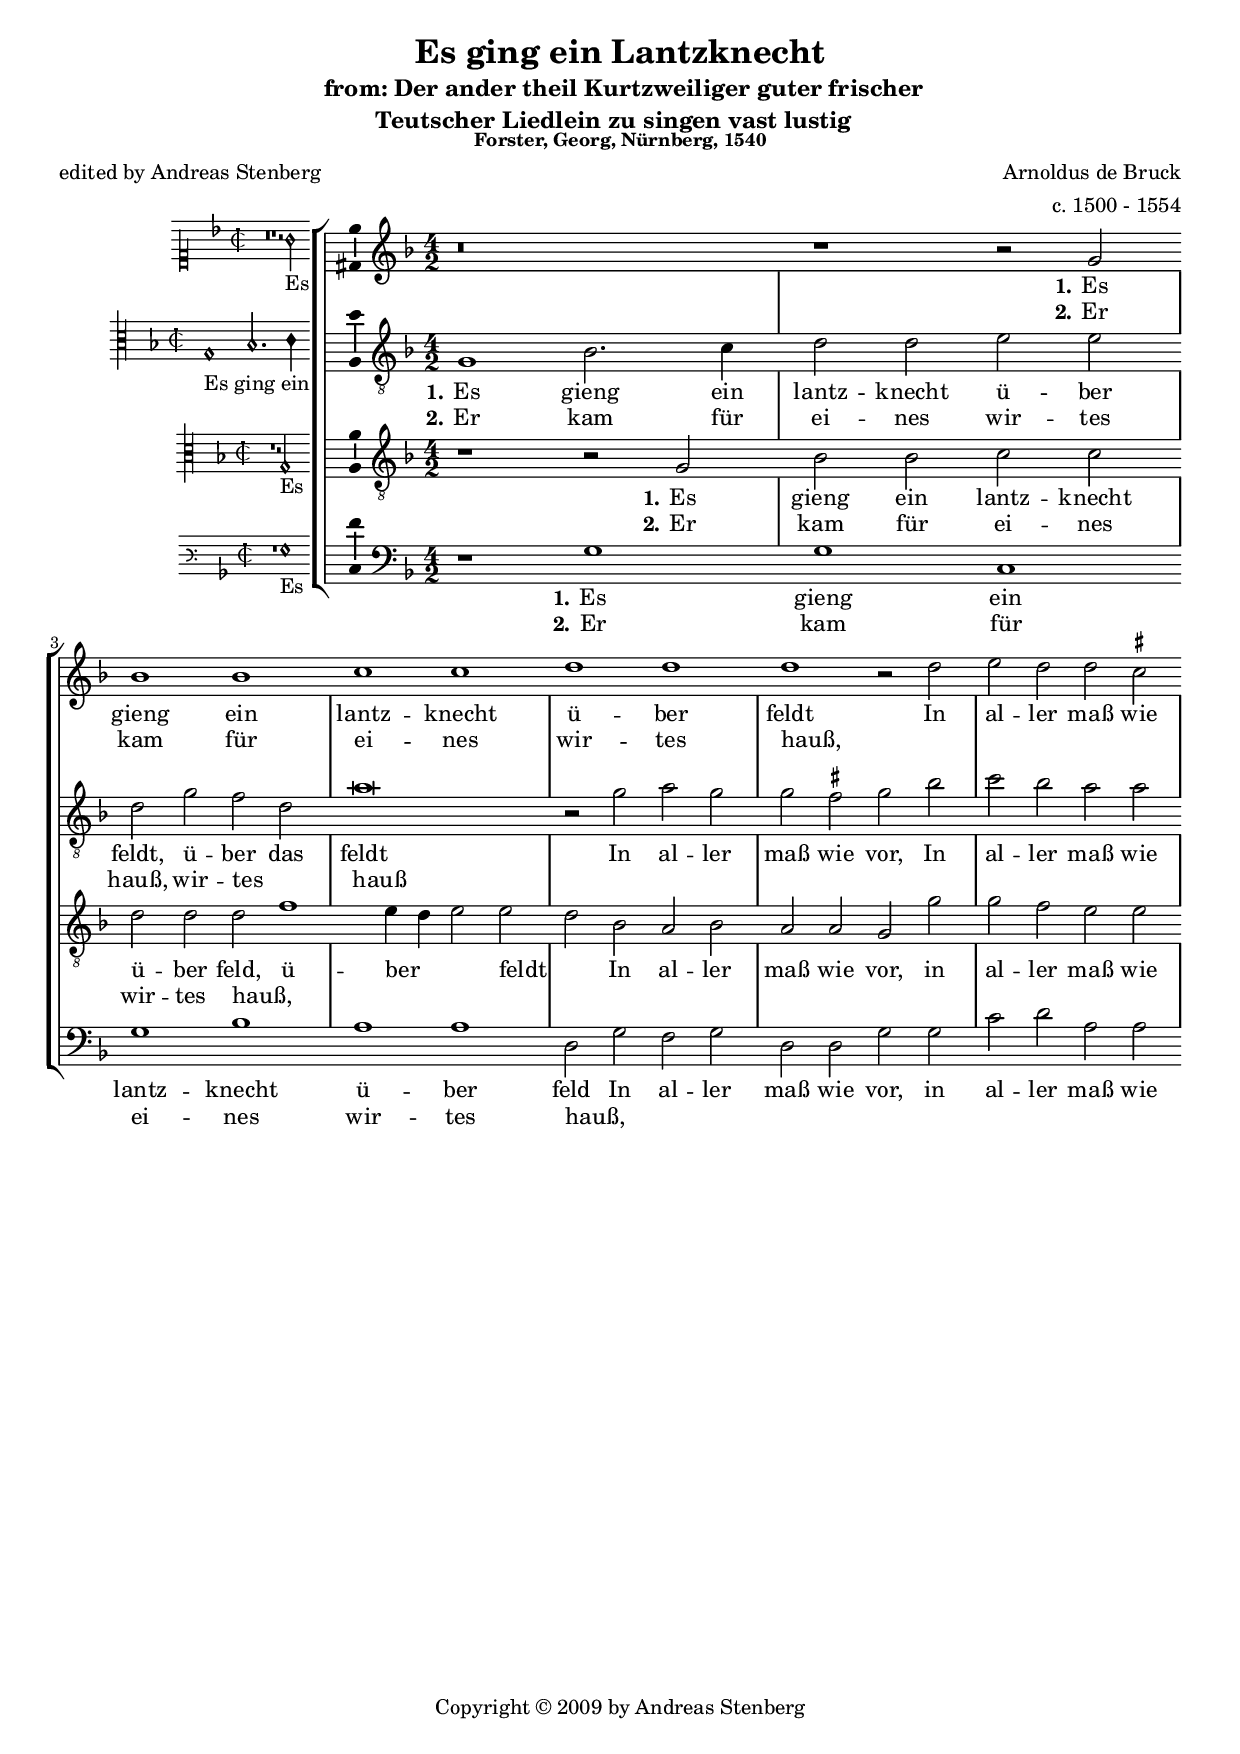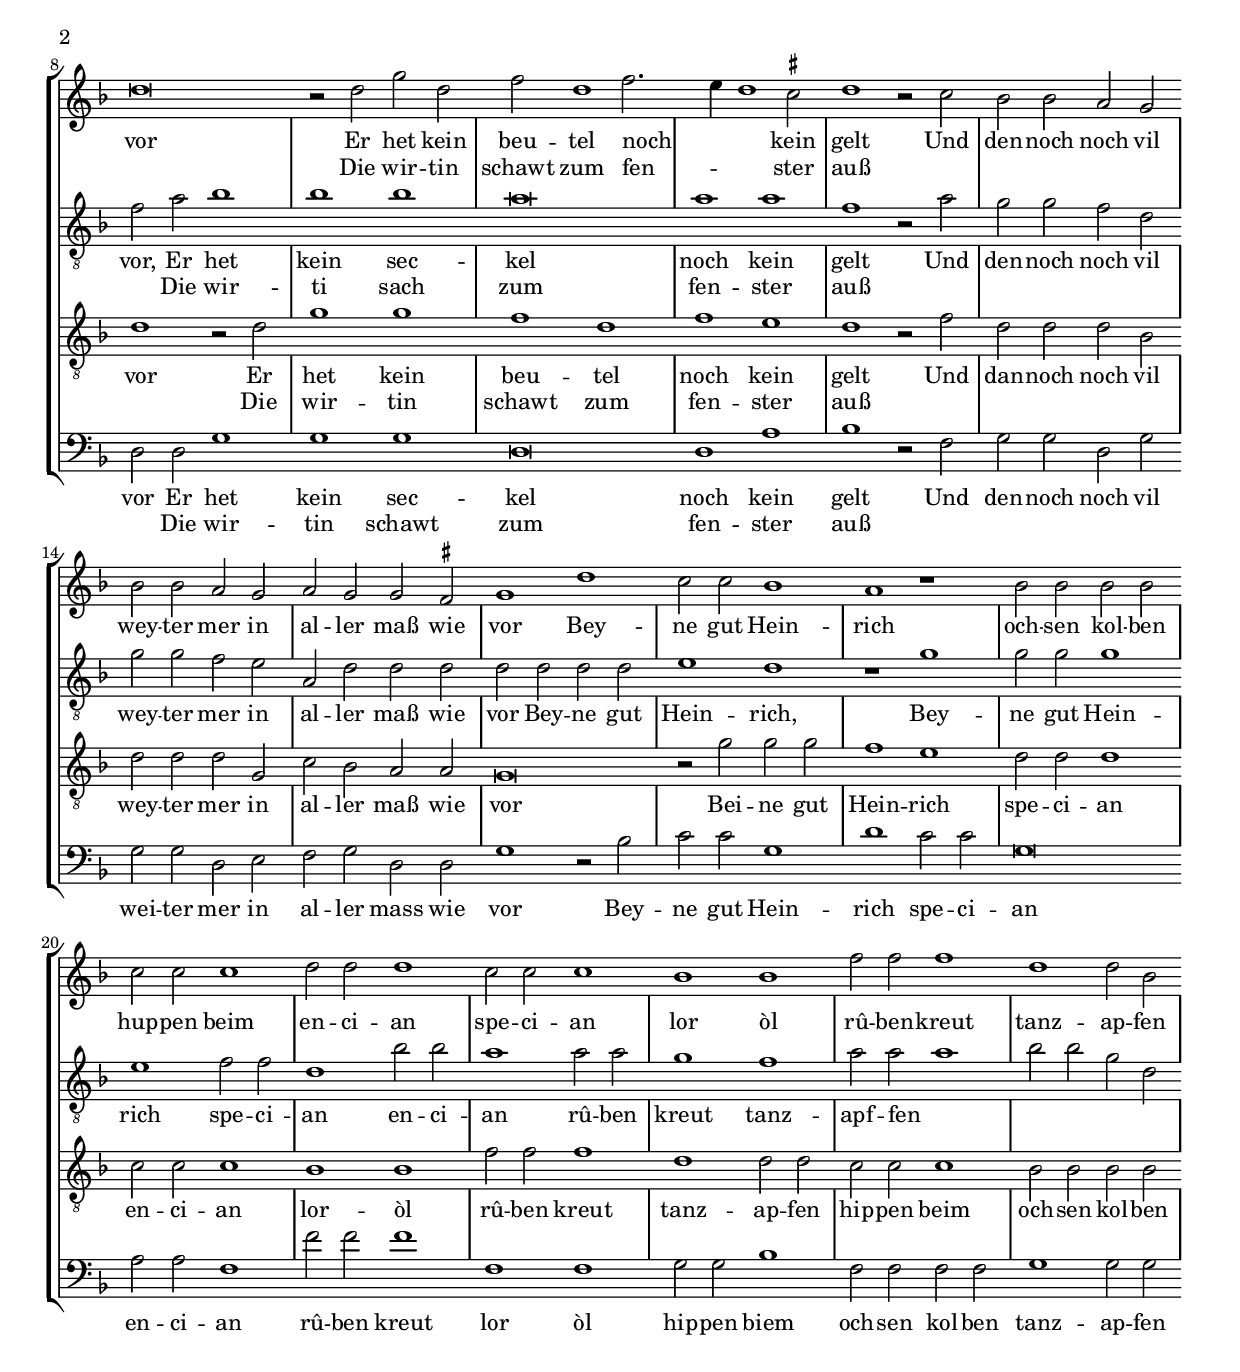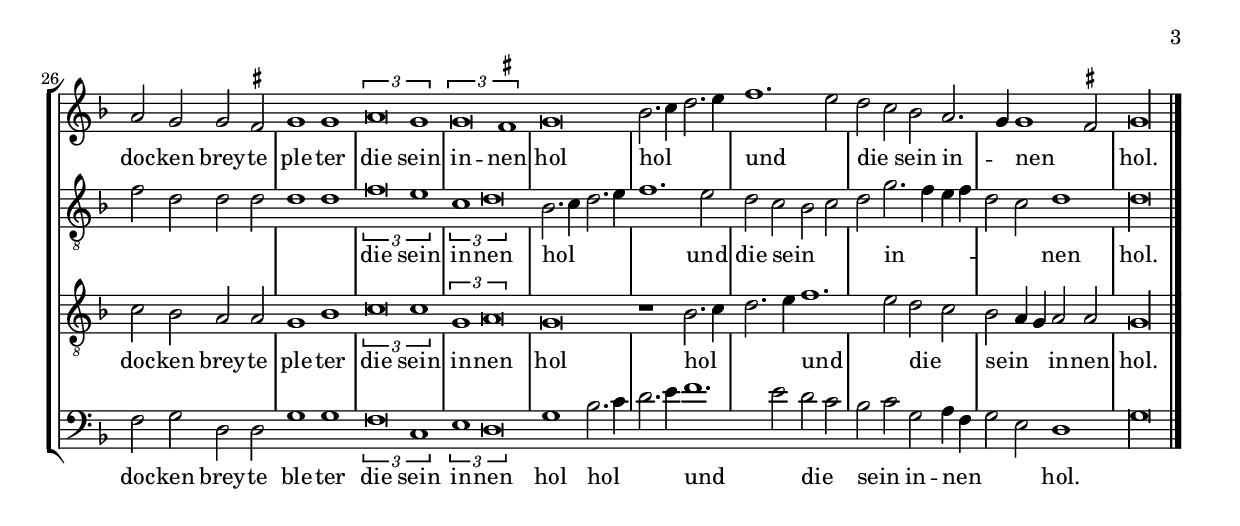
% Created on Sun Aug 30 21:33:45 EEST 2009

\version "2.18.0"
#(append! supported-clefs '(("mensural-f3" . ("clefs.mensural.f" 0 0))))
\header {
	title = "Es ging ein Lantzknecht" 
	subtitle =\markup{ \center-column { " from: Der ander theil Kurtzweiliger guter frischer" 
	"Teutscher Liedlein zu singen vast lustig  " }}
	subsubtitle ="Forster, Georg, Nürnberg, 1540"
 	composer = "Arnoldus de Bruck" 
	arranger = "c. 1500 - 1554"
	poet = "edited by Andreas Stenberg" 
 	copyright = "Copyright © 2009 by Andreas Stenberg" 

}
#(set-global-staff-size 18)

verseI= \lyricmode {
	\set stanza = "1."
	Es gieng ein lantz -- knecht ü -- ber feldt
	In al -- ler maß wie vor
	Er het kein beu -- tel noch kein gelt
	Und den -- noch noch vil wey -- ter mer
	in al -- ler maß wie vor
	Bey -- ne gut Hein -- rich och -- sen kol -- ben
	hup -- pen beim
	en -- ci -- an spe -- ci -- an lor òl rû -- ben -- kreut tanz -- ap -- fen
	doc -- ken brey -- te ple -- ter
	die sein in -- nen hol
	hol und die sein in -- nen hol.
	
}
 
verseII= \lyricmode {
	\set stanza = "2."
Er kam für ei -- nes wir -- tes hauß, 
 _ _ _ _ _ _ 
 Die wir -- tin schawt zum fen -- ster auß

}
 
incipitCantus = \markup{
	\score{
		{
		\set Staff.instrumentName=" "
		\override NoteHead.style = #'petrucci
		\override Rest.style = #'neomensural
		\override Staff.TimeSignature.style = #'mensural
		\cadenzaOn 
		\clef "petrucci-c1"
		\key f \major
		\time 2/2
	  	r\breve r1 r2 g'2_"Es"  %two bars

    	}
	\layout {
		\context {\Voice
			\remove Ligature_bracket_engraver
			\consists Mensural_ligature_engraver
		}
		line-width=4.5\cm 
	}
	}
}
staffAlto = \new Staff {
	\time 4/2
	\override Score.MetronomeMark.stencil = ##f
	\tempo 1 = 76 
	\set Staff.instrumentName = \incipitCantus
	\set Staff.midiInstrument = "choir aahs"
	\key f \major
	\clef treble
	\relative c' { 	
		\context Voice = "melodyAlt" {
			\dynamicUp		
 % Type notes here 
  \override Staff.BarLine.transparent = ##t
 	r\breve
 	r1 r2 g'2
 	bes1 bes
 	c1  c
 	d1 d 
 	d1 r2 d2
 	\set suggestAccidentals = ##t
 	e2 d d cis
 	d\breve
 	r2 d2 g d
 	f2 d1 f2.\melisma
 	  e4 d1\melismaEnd cis2
 	d1 r2 c2
 	bes2 bes a g
 	bes2 bes a g
 	a2 g g fis
 	g1 d'
 	c2 c bes1 
 	a1 r1
 	bes2 bes bes bes
 	c2 c c1
 	d2 d d1
 	c2 c c1
 	bes1 bes
 	f'2 f f1
 	d1 d2 bes
 	a2 g g fis
 	g1 g 
 		\tuplet 3/2 {a\breve g1}
 		\tuplet 3/2 {g\breve fis1}
 	g\breve 
 	bes2.\melisma c4 d2. e4\melismaEnd
 	f1.\melisma e2\melismaEnd
 	d2\melisma c\melismaEnd bes a2.\melisma
 	   g4 \melismaEnd g1\melisma fis2\melismaEnd
 	\cadenzaOn
 	g\longa
		}
	\revert Staff.BarLine.transparent
	\bar "|."
	}

}
verseIT= \lyricmode {
	\set stanza = "1."
	Es gieng ein lantz -- knecht ü -- ber feldt, ü -- ber das feldt
	In al -- ler maß wie vor, In al -- ler maß wie vor,
	Er het kein sec -- kel noch kein gelt
	Und den -- noch noch vil wey -- ter mer
	in al -- ler maß wie vor
	Bey -- ne gut Hein -- rich, Bey -- ne gut Hein -- rich   
	 spe -- ci -- an en -- ci -- an   rû -- ben kreut tanz -- apf -- fen
	_ _ _ _ _  _ _ _ _ _  _
	die sein in -- nen hol
	und die sein in -- nen hol.
	
}
 
verseIIT= \lyricmode {
	\set stanza = "2."
Er kam für ei -- nes wir -- tes hauß, wir -- tes _ hauß 
 _ _ _ _ _ _ _ _ _ _ _ _ 
 Die wir -- ti   sach zum fen -- ster auß

}
incipitAltus = \markup{
	\score{
		{
		\set Staff.instrumentName=" "
		\override NoteHead.style = #'petrucci
		\override Rest.style = #'neomensural
		\override Staff.TimeSignature.style = #'mensural
		\cadenzaOn 
		\clef "petrucci-c3"
		\key f \major
		\time 2/2
	  	g1_\markup "Es ging ein" bes2. c'4 %two bars

    	}
	\layout {
		\context {\Voice
			\remove Ligature_bracket_engraver
			\consists Mensural_ligature_engraver
		}
		line-width=4.5\cm 
	}
	}
}
staffTenor = \new Staff {
	\set Staff.instrumentName = \incipitAltus
	\set Staff.midiInstrument = "choir aahs"
	\key f \major
	\clef "G_8"
	\relative c' { 	
		\context Voice = "melodyTen" {
			\dynamicUp		
 % Type notes here 
  \override Staff.BarLine.transparent = ##t
 	g1 bes2. c4
 	d2 d e e
 	d2 g f d
 	a'\breve
 	r2 g2 a g
 	\set suggestAccidentals = ##t
 	g2 fis g bes
 	c2 bes a a
 	f2 a bes1
 	bes1 bes
 	a\breve
 	a1 a
 	f1 r2 a2
 	g2 g f d
 	g2 g f e
 	a,2 d2 d d
 	d2 d d d
 	e1 d
 	r1 g1
 	g2 g g1
 	e1 f2 f 
 	d1 bes'2 bes 
 	a1 a2 a
 	g1 f 
 	a2 a a1
 	bes2 bes g d
 	f2 d d d
 	d1 d 
 	\tuplet 3/2 {f\breve e1}
 	\tuplet 3/2 {c1 d\breve}
 	bes2.\melisma c4 d2. e4 
 	f1.\melismaEnd e2 
 	d2 c\melisma bes c
 	d2\melismaEnd g2.\melisma f4 e f 
 	d2 c\melismaEnd d1
 	d\longa
		}
	 \revert Staff.BarLine.transparent
	\bar "|."
	}

}
verseITb= \lyricmode {
	\set stanza = "1."
	Es gieng ein lantz -- knecht ü -- ber feld, ü -- ber feldt
	In al -- ler maß wie vor, in al -- ler maß wie vor
	Er het kein beu -- tel noch kein gelt
	Und dan -- noch noch vil wey -- ter mer
	in al -- ler maß wie vor
	Bei -- ne gut Hein -- rich 
	spe -- ci -- an en -- ci -- an  lor -- òl  rû -- ben kreut tanz -- ap -- fen
	hip -- pen beim och -- sen kol -- ben
	doc -- ken brey -- te ple -- ter
	die sein in -- nen hol
	hol und die sein in -- nen hol.
	
}
 
verseIITb= \lyricmode {
	\set stanza = "2."
Er kam für ei -- nes wir -- tes hauß, 
 _ _ _ _ _ _ _ _ _ _ _ _ _ _ _
 Die wir -- tin schawt zum fen -- ster auß

}
incipitTenor = \markup{
	\score{
		{
		\set Staff.instrumentName=" "
		\override NoteHead.style = #'petrucci
		\override Rest.style = #'neomensural
		\override Staff.TimeSignature.style = #'mensural
		\cadenzaOn 
		\clef "petrucci-c3"
		\key f \major
		\time 2/2
	  	r1 r2 g2_\markup "Es "  %two bars

    	}
	\layout {
		\context {\Voice
			\remove Ligature_bracket_engraver
			\consists Mensural_ligature_engraver
		}
		line-width=4.5\cm 
	}
	}
} 
staffTenorII = \new Staff {
	\set Staff.instrumentName = \incipitTenor
	\set Staff.midiInstrument = "choir aahs"
	\key f \major
	\clef "G_8"
	\relative c' { 	
		\context Voice = "melodyTenIII" {
			\dynamicUp		
 % Type notes here 
  \override Staff.BarLine.transparent = ##t
 	r1 r2 g2
 	bes2 bes c c
 	d2 d d f1
 	   e4\melisma d e2\melismaEnd e \melisma
 	d2\melismaEnd bes a bes
 	a2 a g2 g'
 	g2 f e e
 	d1 r2 d2
 	g1 g 
 	f1 d
 	f1 e 
 	d1 r2 f2
 	d2 d d bes
 	d2 d d g,
 	c2 bes a a
 	g\breve
 	r2 g'2 g g
 	f1 e
 	d2 d d1
 	c2 c c1
 	bes1 bes
 	f'2 f f1
 	d1 d2 d 
 	c2 c c1 
 	bes2 bes bes bes
 	c2 bes a a
 	g1 bes
 	\tuplet 3/2 {c\breve c1}
 	\tuplet 3/2 {g1 a\breve}
 	g\breve
 	r1 bes2.\melisma c4 d2. e4\melismaEnd
 	f1.\melisma e2\melismaEnd 
 	d2\melisma c\melismaEnd bes\melisma a4 g\melismaEnd 
 	a2 a g\longa
		}
	 \revert Staff.BarLine.transparent
	\bar "|."
	}

}

verseIB= \lyricmode {
	\set stanza = "1."
	Es gieng ein lantz -- knecht ü -- ber feld
	In al -- ler maß wie vor, in al -- ler maß wie vor
	Er het kein sec -- kel noch kein gelt
	Und den -- noch noch vil wei -- ter mer
	in al -- ler mass wie vor
	Bey -- ne gut Hein -- rich 
	spe -- ci -- an  en -- ci -- an   rû -- ben kreut lor òl 
	hip -- pen biem och -- sen kol -- ben tanz -- ap -- fen
	doc -- ken brey -- te ble -- ter
	die sein in -- nen hol
	hol und die sein in -- nen hol.
	
}
 
verseIIB= \lyricmode {
	\set stanza = "2."
Er kam für ei -- nes wir -- tes hauß, 
 _ _ _ _ _ _ _ _ _ _ _ _
 Die wir -- tin schawt zum fen -- ster auß

}
 
incipitBassus = \markup{
	\score{
		{
		\set Staff.instrumentName=" "
		\override NoteHead.style = #'petrucci
		\override Rest.style = #'neomensural
		\override Staff.TimeSignature.style = #'mensural
		\cadenzaOn 
		\clef "mensural-f3"
		\key f \major
		\time 2/2
	  	r1 g1_\markup "Es "  %two bars

    	}
	\layout {
		\context {\Voice
			\remove Ligature_bracket_engraver
			\consists Mensural_ligature_engraver
		}
		line-width=4.5\cm 
	}
	}
}
staffBass = \new Staff {
 	\set Staff.instrumentName = \incipitBassus
	\set Staff.midiInstrument = "choir aahs"
	\key f \major
	\clef bass
	\relative c' { 	
		\context Voice = "melodyBas" {
			\dynamicUp		
 % Type notes here
  \override Staff.BarLine.transparent = ##t
	r1 g1
	g1 c, 
	g'1 bes
	a1 a 
	d,2 g f g
	d2 d g g
	c2 d a a
	d,2 d g1
	g1 g 
	d\breve
	d1 a'
	bes1 r2 f2
	g2 g d g
	g2 g d e
	f2 g d d
	g1 r2 bes
	c2 c g1
	d'1 c2 c 
	g\breve
	a2 a f1
	f'2 f2 f1
	f,1 f
	g2 g bes1
	f2 f f f
	g1 g2 g 
	f2 g d d
	g1 g
	\tuplet 3/2 {f\breve c1}
	\tuplet 3/2 {e1 d\breve}
	g1 bes2.\melisma c4
	d2. e4\melismaEnd f1.\melisma
	    e2\melismaEnd d\melisma c\melismaEnd
	bes2\melisma c\melismaEnd g a4\melisma f
	g2 e\melismaEnd d1
	g\longa
		}
	 \revert Staff.BarLine.transparent
	\bar "|."
	}

}


\score {
	\new StaffGroup
	<<
		\staffAlto
		\context Lyrics = "lmelodyAltLI" \lyricmode { \lyricsto "melodyAlt" \verseI }
		
		\context Lyrics = "lmelodyAltLII" \lyricmode { \lyricsto "melodyAlt" \verseII }
		
		\staffTenor
		\context Lyrics = "lmelodyTenLI" \lyricmode { \lyricsto "melodyTen" \verseIT }
		
		\context Lyrics = "lmelodyTenLII" \lyricmode { \lyricsto "melodyTen" \verseIIT }
		
		\staffTenorII
		\context Lyrics = "lmelodyTenIIILI" \lyricmode { \lyricsto "melodyTenIII" \verseITb }
		
		\context Lyrics = "lmelodyTenIIILII" \lyricmode { \lyricsto "melodyTenIII" \verseIITb }
		
		\staffBass
		\context Lyrics = "lmelodyBasLI" \lyricmode { \lyricsto "melodyBas" \verseIB }
		
		\context Lyrics = "lmelodyBasLII" \lyricmode { \lyricsto "melodyBas" \verseIIB }
		
	>>
	
	\midi {
	}

  \layout {
  	    \context {
  	    	    \Voice
  	    	    \consists "Ambitus_engraver"
  	    }
  	  indent = 4.5\cm
  }
}

\paper {
	ragged-bottom =##t
	ragged-last-bottom =##t
}




%{
convert-ly.py (GNU LilyPond) 2.18.2  convert-ly.py: Processing `'...
Applying conversion: 2.12.3, 2.13.0, 2.13.1, 2.13.4, 2.13.10, 2.13.16,
2.13.18, 2.13.20, 2.13.27, 2.13.29, 2.13.31, 2.13.36, 2.13.39,
2.13.40, 2.13.42, 2.13.44, 2.13.46, 2.13.48, 2.13.51, 2.14.0, 2.15.7,
2.15.9, 2.15.10, 2.15.16, 2.15.17, 2.15.18, 2.15.19, 2.15.20, 2.15.25,
2.15.32, 2.15.39, 2.15.40, 2.15.42, 2.15.43, 2.16.0, 2.17.0, 2.17.4,
2.17.5, 2.17.6, 2.17.11, 2.17.14, 2.17.15, 2.17.18, 2.17.19, 2.17.20,
2.17.25, 2.17.27, 2.17.29, 2.17.97, 2.18.0
%}
